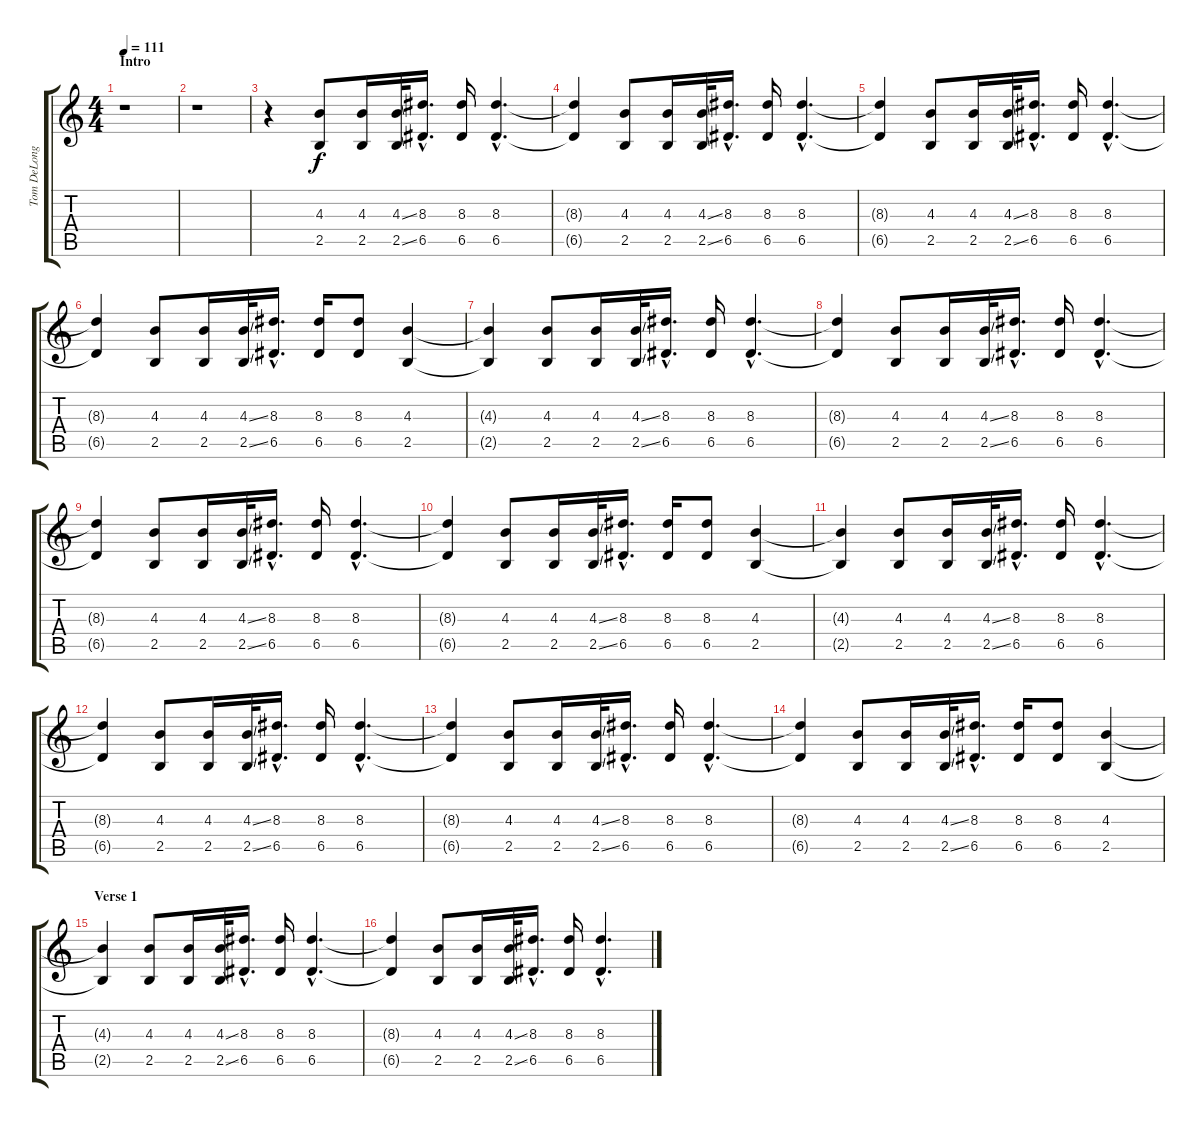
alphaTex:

\track ("Tom DeLonge - Acoustic Guitar 2" "Tom DeLong") {instrument acousticguitarsteel}
\staff {score tabs}
\tuning (E4 B3 G3 D3 A2 E2) {hide}
\ts (4 4)
\section ("" "Intro")
\tempo 111
\clef g2
\ks c
r.1{dy f instrument acousticguitarsteel} |
r.1 |
r.4 (4.3 2.5).8 (4.3 2.5).16 (4.3{ss} 2.5{ss}).32 (8.3{hac} 6.5{hac}).16{d} (8.3 6.5).16 (8.3{hac} 6.5{hac}).4{d} |
(8.3{t} 6.5{t}).4 (4.3 2.5).8 (4.3 2.5).16 (4.3{ss} 2.5{ss}).32 (8.3{hac} 6.5{hac}).16{d} (8.3 6.5).16 (8.3{hac} 6.5{hac}).4{d} |
(8.3{t} 6.5{t}).4 (4.3 2.5).8 (4.3 2.5).16 (4.3{ss} 2.5{ss}).32 (8.3{hac} 6.5{hac}).16{d} (8.3 6.5).16 (8.3{hac} 6.5{hac}).4{d} |
(8.3{t} 6.5{t}).4 (4.3 2.5).8 (4.3 2.5).16 (4.3{ss} 2.5{ss}).32 (8.3{hac} 6.5{hac}).16{d} (8.3 6.5).16 (8.3 6.5).8 (4.3 2.5).4 |
(4.3{t} 2.5{t}).4 (4.3 2.5).8 (4.3 2.5).16 (4.3{ss} 2.5{ss}).32 (8.3{hac} 6.5{hac}).16{d} (8.3 6.5).16 (8.3{hac} 6.5{hac}).4{d} |
(8.3{t} 6.5{t}).4 (4.3 2.5).8 (4.3 2.5).16 (4.3{ss} 2.5{ss}).32 (8.3{hac} 6.5{hac}).16{d} (8.3 6.5).16 (8.3{hac} 6.5{hac}).4{d} |
(8.3{t} 6.5{t}).4 (4.3 2.5).8 (4.3 2.5).16 (4.3{ss} 2.5{ss}).32 (8.3{hac} 6.5{hac}).16{d} (8.3 6.5).16 (8.3{hac} 6.5{hac}).4{d} |
(8.3{t} 6.5{t}).4 (4.3 2.5).8 (4.3 2.5).16 (4.3{ss} 2.5{ss}).32 (8.3{hac} 6.5{hac}).16{d} (8.3 6.5).16 (8.3 6.5).8 (4.3 2.5).4 |
(4.3{t} 2.5{t}).4 (4.3 2.5).8 (4.3 2.5).16 (4.3{ss} 2.5{ss}).32 (8.3{hac} 6.5{hac}).16{d} (8.3 6.5).16 (8.3{hac} 6.5{hac}).4{d} |
(8.3{t} 6.5{t}).4 (4.3 2.5).8 (4.3 2.5).16 (4.3{ss} 2.5{ss}).32 (8.3{hac} 6.5{hac}).16{d} (8.3 6.5).16 (8.3{hac} 6.5{hac}).4{d} |
(8.3{t} 6.5{t}).4 (4.3 2.5).8 (4.3 2.5).16 (4.3{ss} 2.5{ss}).32 (8.3{hac} 6.5{hac}).16{d} (8.3 6.5).16 (8.3{hac} 6.5{hac}).4{d} |
(8.3{t} 6.5{t}).4 (4.3 2.5).8 (4.3 2.5).16 (4.3{ss} 2.5{ss}).32 (8.3{hac} 6.5{hac}).16{d} (8.3 6.5).16 (8.3 6.5).8 (4.3 2.5).4 |
\section ("" "Verse 1")
(4.3{t} 2.5{t}).4 (4.3 2.5).8 (4.3 2.5).16 (4.3{ss} 2.5{ss}).32 (8.3{hac} 6.5{hac}).16{d} (8.3 6.5).16 (8.3{hac} 6.5{hac}).4{d} |
(8.3{t} 6.5{t}).4 (4.3 2.5).8 (4.3 2.5).16 (4.3{ss} 2.5{ss}).32 (8.3{hac} 6.5{hac}).16{d} (8.3 6.5).16 (8.3{hac} 6.5{hac}).4{d}
